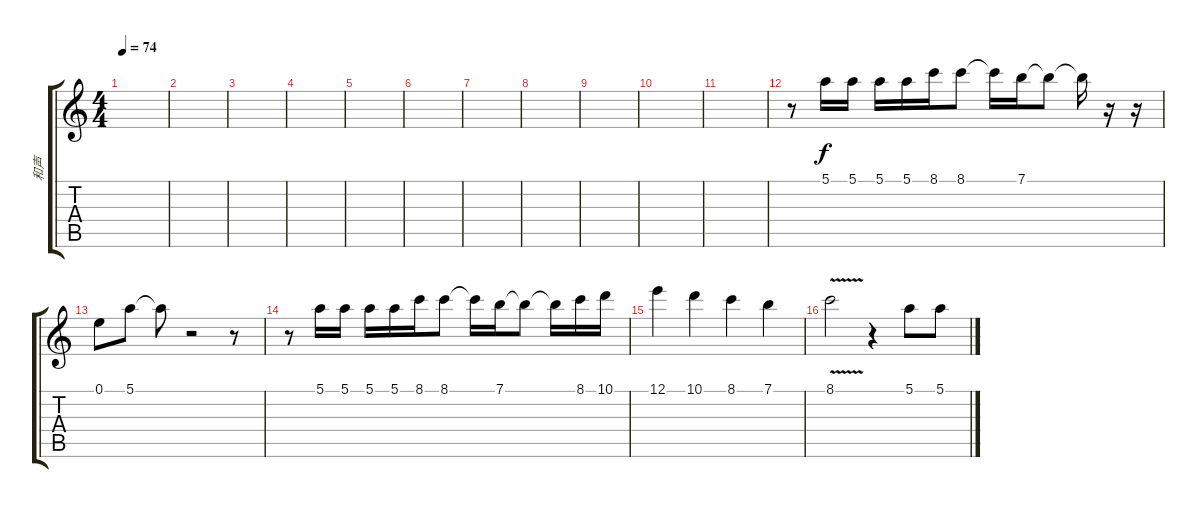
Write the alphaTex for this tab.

\track ("和声" "和声") {instrument electricguitarjazz}
\staff {score tabs}
\tuning (E4 B3 G3 D3 A2 E2) {hide}
\ts (4 4)
\tempo 74
\clef g2
\ks c
|
|
|
|
|
|
|
|
|
|
|
r.8 5.1.16 5.1.16 5.1.16 5.1.16 8.1.16 8.1.8 8.1{t}.16 7.1.16 7.1{t}.8 7.1{t}.16 r.16 r.16 |
0.1.8 5.1.8 5.1{t}.8 r.2 r.8 |
r.8 5.1.16 5.1.16 5.1.16 5.1.16 8.1.16 8.1.8 8.1{t}.16 7.1.16 7.1{t}.8 7.1{t}.16 8.1.16 10.1.16 |
12.1.4 10.1.4 8.1.4 7.1.4 |
8.1{v}.2 r.4 5.1.8 5.1.8
